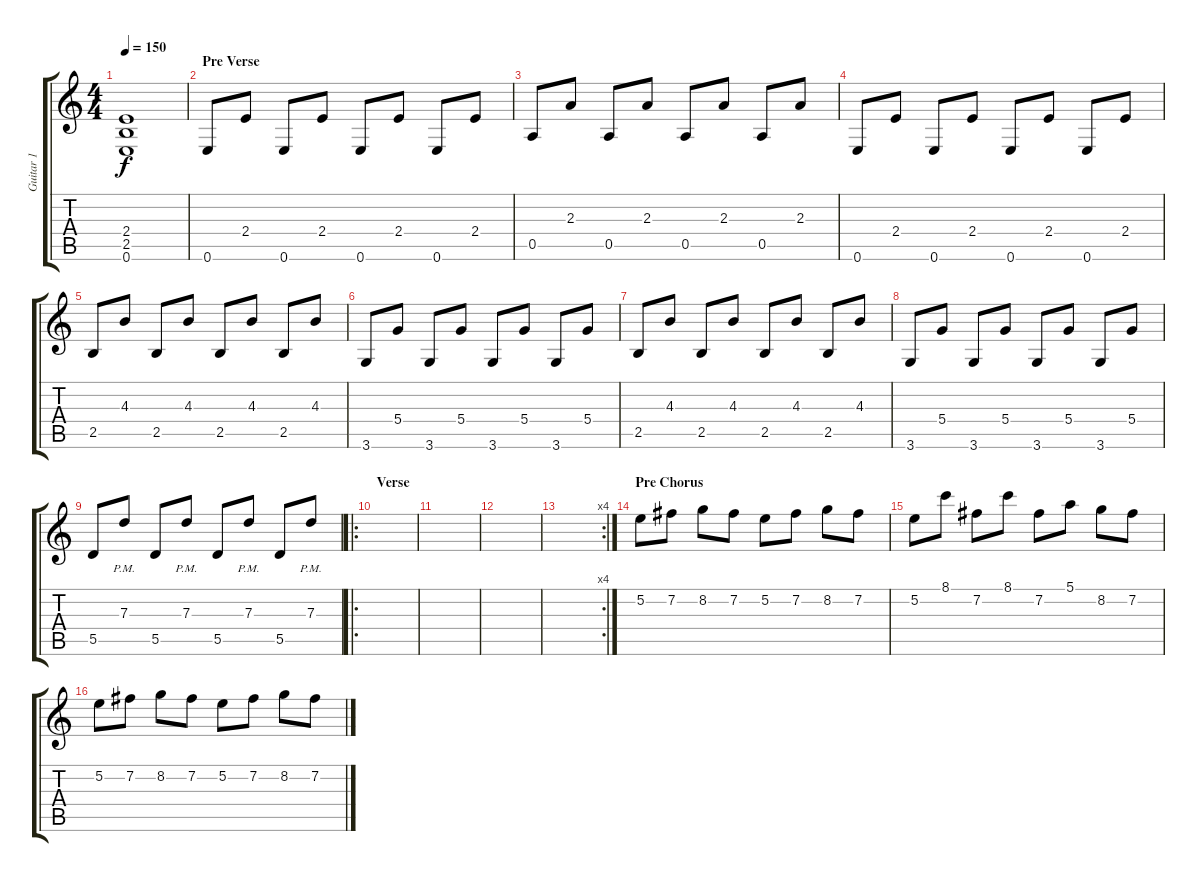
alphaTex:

\track ("Guitar 1" "Guitar 1") {instrument distortionguitar}
\staff {score tabs}
\tuning (E4 B3 G3 D3 A2 E2) {hide}
\ts (4 4)
\tempo 150
\clef g2
\ks c
(2.4 2.5 0.6).1{dy f instrument distortionguitar} |
\section ("" "Pre Verse")
0.6.8{instrument electricguitarclean} 2.4.8 0.6.8 2.4.8 0.6.8 2.4.8 0.6.8 2.4.8 |
0.5.8 2.3.8 0.5.8 2.3.8 0.5.8 2.3.8 0.5.8 2.3.8 |
0.6.8 2.4.8 0.6.8 2.4.8 0.6.8 2.4.8 0.6.8 2.4.8 |
2.5.8 4.3.8 2.5.8 4.3.8 2.5.8 4.3.8 2.5.8 4.3.8 |
3.6.8 5.4.8 3.6.8 5.4.8 3.6.8 5.4.8 3.6.8 5.4.8 |
2.5.8 4.3.8 2.5.8 4.3.8 2.5.8 4.3.8 2.5.8 4.3.8 |
3.6.8 5.4.8 3.6.8 5.4.8 3.6.8 5.4.8 3.6.8 5.4.8 |
5.5.8 7.3{pm}.8 5.5.8 7.3{pm}.8 5.5.8 7.3{pm}.8 5.5.8 7.3{pm}.8 |
\ro
\section ("" "Verse")
|
|
|
\rc 4
|
\section ("" "Pre Chorus")
5.2.8{instrument electricguitarclean} 7.2.8 8.2.8 7.2.8 5.2.8 7.2.8 8.2.8 7.2.8 |
5.2.8 8.1.8 7.2.8 8.1.8 7.2.8 5.1.8 8.2.8 7.2.8 |
5.2.8 7.2.8 8.2.8 7.2.8 5.2.8 7.2.8 8.2.8 7.2.8
